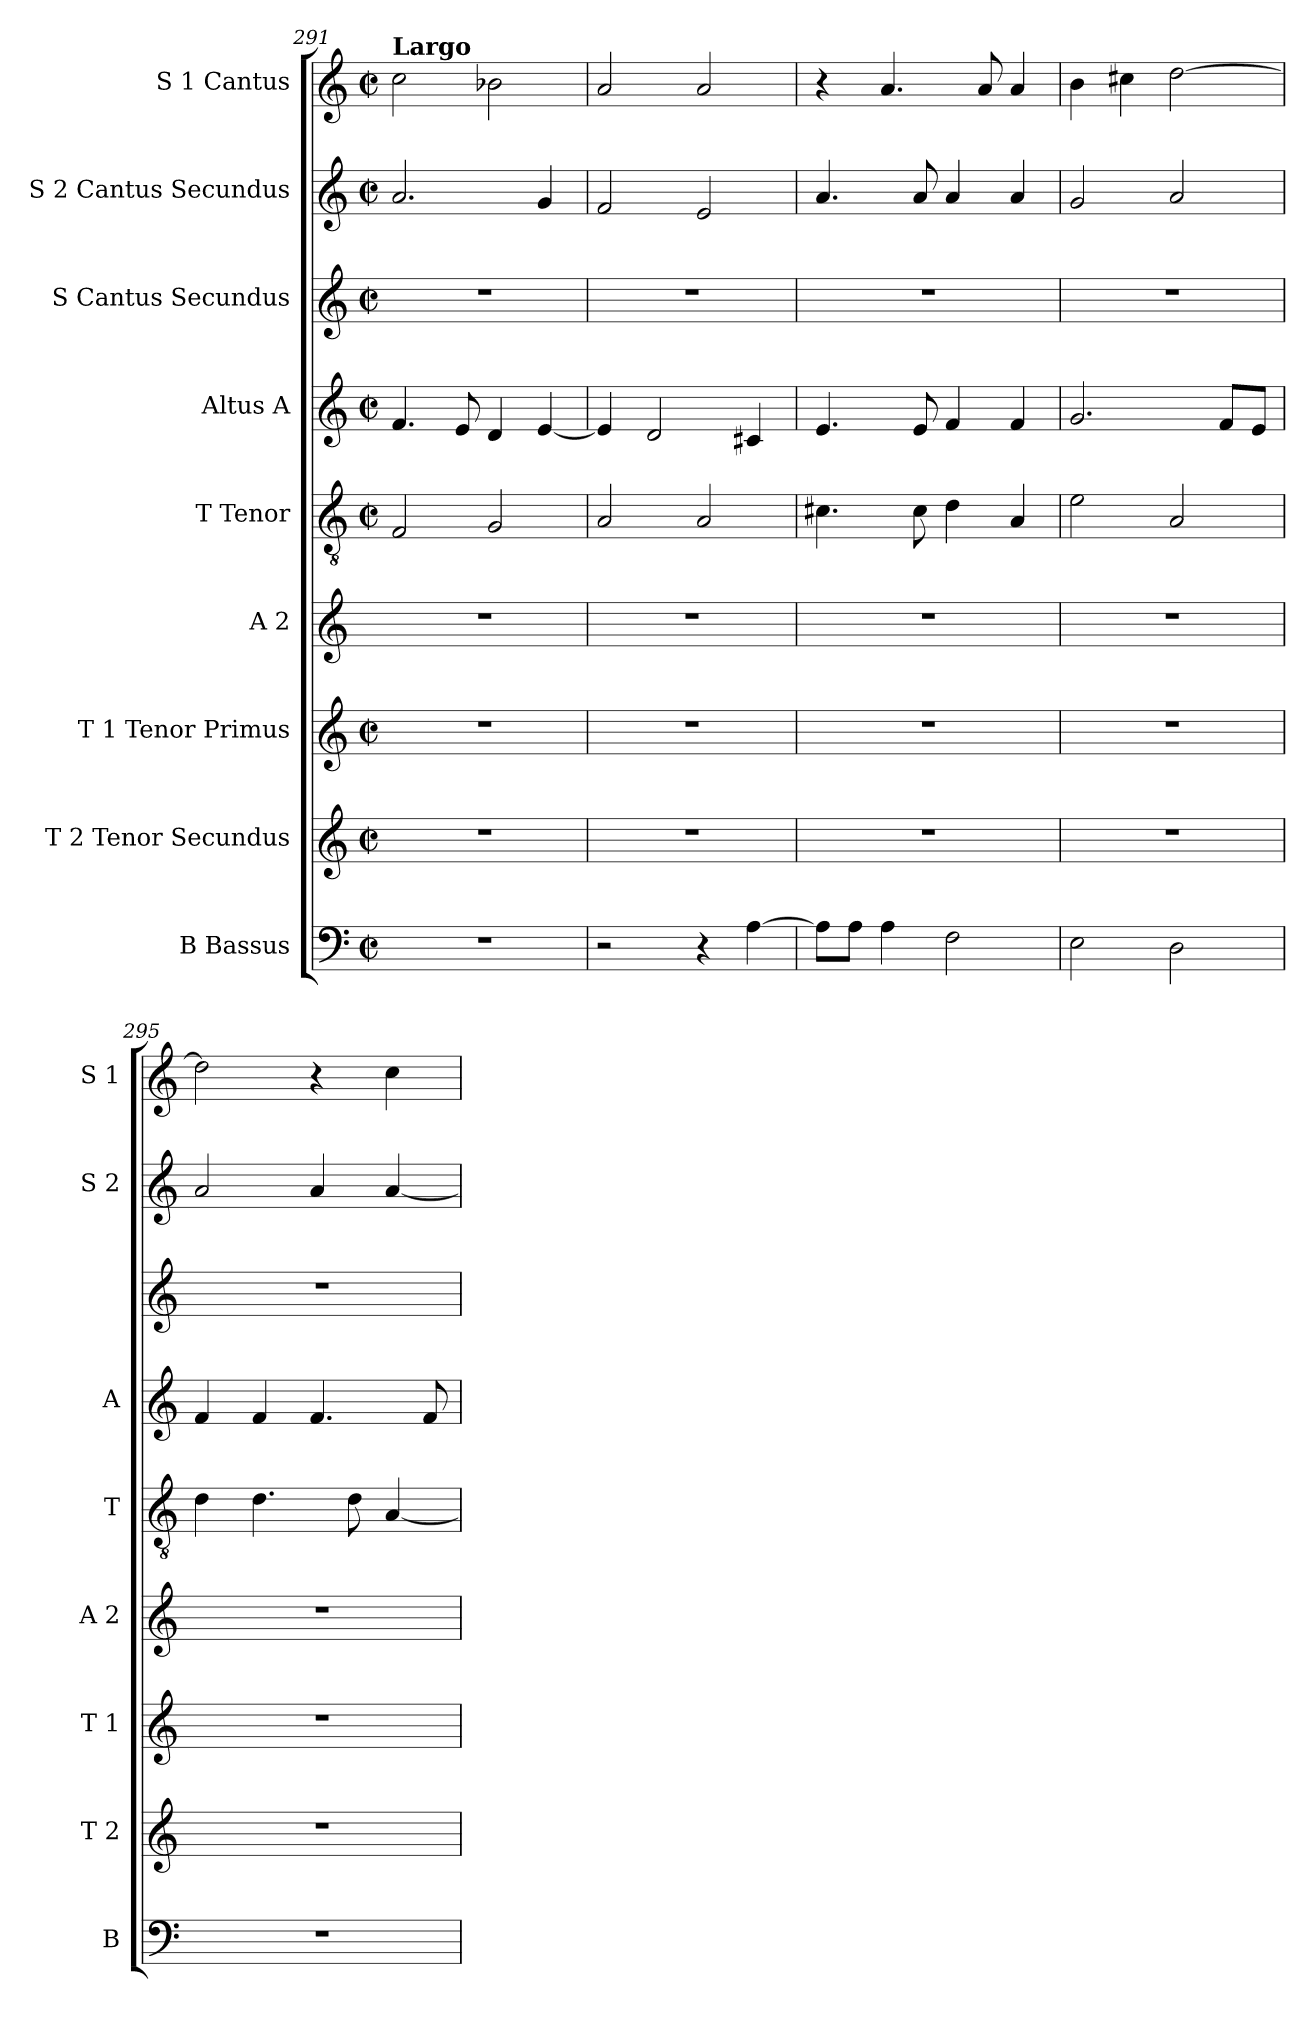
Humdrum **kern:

**kern	**kern	**kern	**kern	**kern	**kern	**kern	**kern	**kern
*part9	*part8	*part7	*part6	*part5	*part4	*part3	*part2	*part1
*staff9	*staff8	*staff7	*staff6	*staff5	*staff4	*staff3	*staff2	*staff1
*I"B Bassus	*I"T 2 Tenor Secundus	*I"T 1 Tenor Primus	*I"A 2	*I"T Tenor	*I"Altus A	*I"S Cantus Secundus	*I"S 2 Cantus Secundus	*I"S 1 Cantus
*I'B	*I'T 2	*I'T 1	*I'A 2	*I'T	*I'A	*	*I'S 2	*I'S 1
*clefF4	*clefG2	*clefG2	*clefG2	*clefGv2	*clefG2	*clefG2	*clefG2	*clefG2
*k[]	*k[]	*k[]	*k[]	*k[]	*k[]	*k[]	*k[]	*k[]
*C:	*C:	*C:	*C:	*C:	*C:	*C:	*C:	*C:
*M2/2	*M2/2	*M2/2	*	*M2/2	*M2/2	*M2/2	*M2/2	*M2/2
*met(c|)	*met(c|)	*met(c|)	*	*met(c|)	*met(c|)	*met(c|)	*met(c|)	*met(c|)
*MM60	*MM60	*MM60	*MM60	*MM60	*MM60	*MM60	*MM60	*MM60
=291	=291	=291	=291	=291	=291	=291	=291	=291
!	!	!	!	!	!	!	!	!LO:TX:a:B:t=Largo
1r	1r	1r	1r	2F/	4.f/	1r	2.a/	2cc\
.	.	.	.	.	8e/	.	.	.
.	.	.	.	2G/	4d/	.	.	2b-X\
.	.	.	.	.	[<4e/	.	4g/	.
=292	=292	=292	=292	=292	=292	=292	=292	=292
2r	1r	1r	1r	2A/	4e/]	1r	2f/	2a/
.	.	.	.	.	2d/	.	.	.
4r	.	.	.	2A/	.	.	2e/	2a/
[>4A\	.	.	.	.	4c#X/	.	.	.
=293	=293	=293	=293	=293	=293	=293	=293	=293
8A\L]	1r	1r	1r	4.c#X\	4.e/	1r	4.a/	4r
8A\J	.	.	.	.	.	.	.	.
4A\	.	.	.	.	.	.	.	4.a/
.	.	.	.	8c#\	8e/	.	8a/	.
2F\	.	.	.	4d\	4f/	.	4a/	.
.	.	.	.	.	.	.	.	8a/
.	.	.	.	4A/	4f/	.	4a/	4a/
=294	=294	=294	=294	=294	=294	=294	=294	=294
2E\	1r	1r	1r	2e\	2.g/	1r	2g/	4b\
.	.	.	.	.	.	.	.	4cc#X\
2D\	.	.	.	2A/	.	.	2a/	[<2dd\
.	.	.	.	.	8f/L	.	.	.
.	.	.	.	.	8e/J	.	.	.
!!LO:LB:g=z
=295	=295	=295	=295	=295	=295	=295	=295	=295
1r	1r	1r	1r	4d\	4f/	1r	2a/	2dd\]
.	.	.	.	4.d\	4f/	.	.	.
.	.	.	.	.	4.f/	.	4a/	4r
.	.	.	.	8d\	.	.	.	.
.	.	.	.	[<4A/	.	.	[<4a/	4cc\
.	.	.	.	.	8f/	.	.	.
=	=	=	=	=	=	=	=	=
*-	*-	*-	*-	*-	*-	*-	*-	*-
